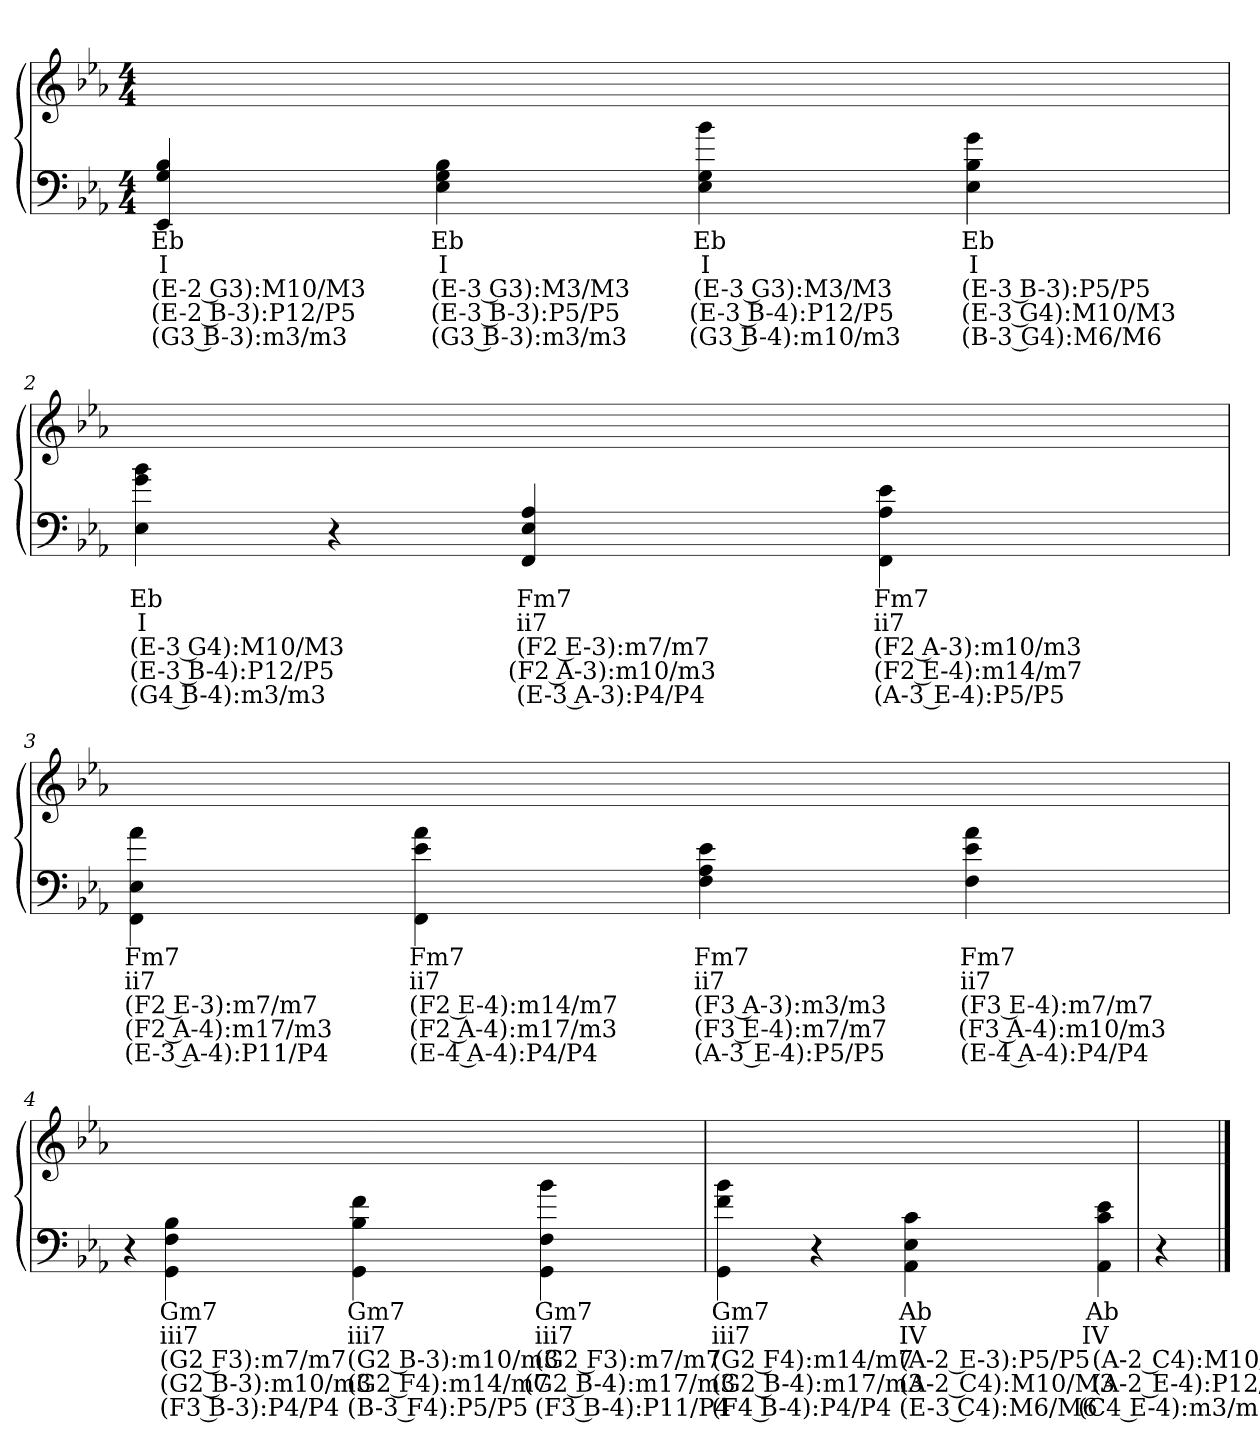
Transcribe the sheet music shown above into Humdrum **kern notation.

**kern	**text	**text	**text	**text	**text	**kern
*part2	*part2	*part2	*part2	*part2	*part2	*part1
*staff2	*staff2	*staff2	*staff2	*staff2	*staff2	*staff1
*clefF4	*	*	*	*	*	*clefG2
*k[b-e-a-]	*	*	*	*	*	*k[b-e-a-]
*E-:	*	*	*	*	*	*E-:
*M4/4	*	*	*	*	*	*M4/4
*MM60	*	*	*	*	*	*MM60
=1	=1	=1	=1	=1	=1	=1
4EE- 4G 4B-	Eb	I	(E-2 G3):M10/M3	(E-2 B-3):P12/P5	(G3 B-3):m3/m3	1ryy
4E- 4G 4B-	Eb	I	(E-3 G3):M3/M3	(E-3 B-3):P5/P5	(G3 B-3):m3/m3	.
4E- 4G 4b-	Eb	I	(E-3 G3):M3/M3	(E-3 B-4):P12/P5	(G3 B-4):m10/m3	.
4E- 4B- 4g	Eb	I	(E-3 B-3):P5/P5	(E-3 G4):M10/M3	(B-3 G4):M6/M6	.
=2	=2	=2	=2	=2	=2	=2
4E- 4g 4b-	Eb	I	(E-3 G4):M10/M3	(E-3 B-4):P12/P5	(G4 B-4):m3/m3	1ryy
4r	.	.	.	.	.	.
4FF 4E- 4A-	Fm7	ii7	(F2 E-3):m7/m7	(F2 A-3):m10/m3	(E-3 A-3):P4/P4	.
4FF 4A- 4e-	Fm7	ii7	(F2 A-3):m10/m3	(F2 E-4):m14/m7	(A-3 E-4):P5/P5	.
=3	=3	=3	=3	=3	=3	=3
4FF 4E- 4a-	Fm7	ii7	(F2 E-3):m7/m7	(F2 A-4):m17/m3	(E-3 A-4):P11/P4	1ryy
4FF 4e- 4a-	Fm7	ii7	(F2 E-4):m14/m7	(F2 A-4):m17/m3	(E-4 A-4):P4/P4	.
4F 4A- 4e-	Fm7	ii7	(F3 A-3):m3/m3	(F3 E-4):m7/m7	(A-3 E-4):P5/P5	.
4F 4e- 4a-	Fm7	ii7	(F3 E-4):m7/m7	(F3 A-4):m10/m3	(E-4 A-4):P4/P4	.
=4	=4	=4	=4	=4	=4	=4
4r	.	.	.	.	.	1ryy
4GG 4F 4B-	Gm7	iii7	(G2 F3):m7/m7	(G2 B-3):m10/m3	(F3 B-3):P4/P4	.
4GG 4B- 4f	Gm7	iii7	(G2 B-3):m10/m3	(G2 F4):m14/m7	(B-3 F4):P5/P5	.
4GG 4F 4b-	Gm7	iii7	(G2 F3):m7/m7	(G2 B-4):m17/m3	(F3 B-4):P11/P4	.
=5	=5	=5	=5	=5	=5	=5
4GG 4f 4b-	Gm7	iii7	(G2 F4):m14/m7	(G2 B-4):m17/m3	(F4 B-4):P4/P4	1ryy
4r	.	.	.	.	.	.
4AA- 4E- 4c	Ab	IV	(A-2 E-3):P5/P5	(A-2 C4):M10/M3	(E-3 C4):M6/M6	.
4AA- 4c 4e-	Ab	IV	(A-2 C4):M10/M3	(A-2 E-4):P12/P5	(C4 E-4):m3/m3	.
=6	=6	=6	=6	=6	=6	=6
4r	.	.	.	.	.	4ryy
==	==	==	==	==	==	==
*-	*-	*-	*-	*-	*-	*-
